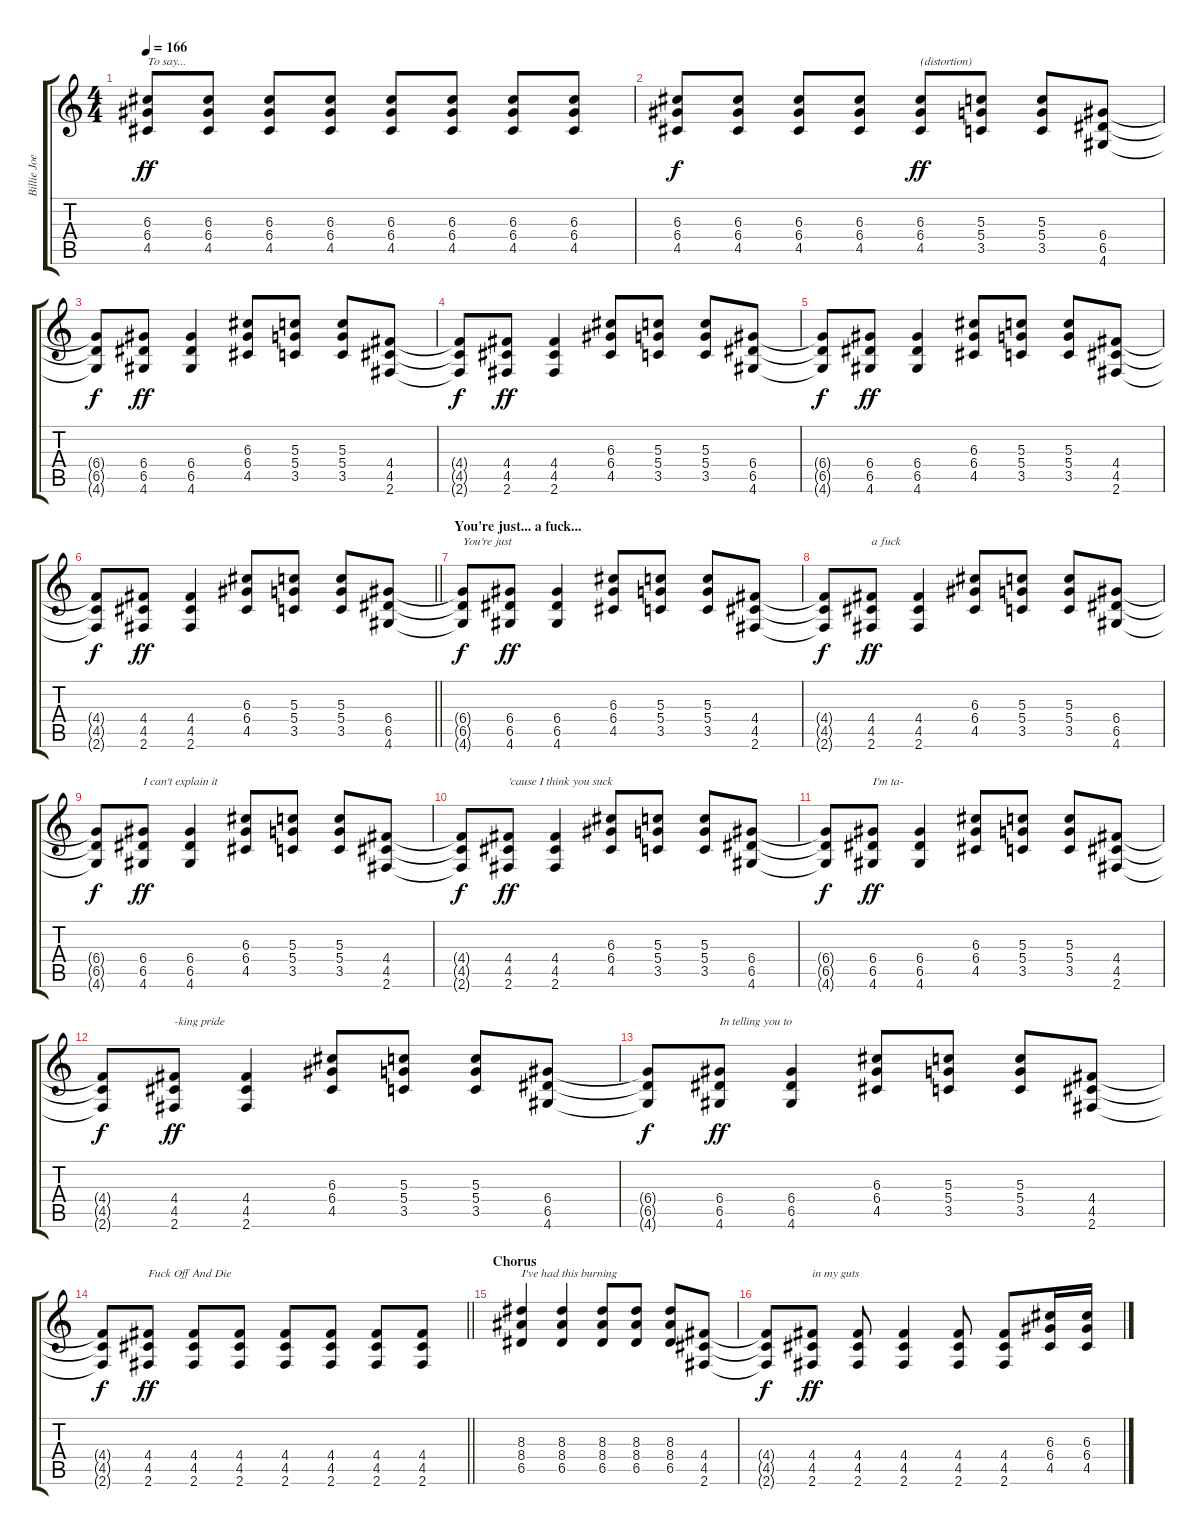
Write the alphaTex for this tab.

\track ("Billie Joe Armstrong (Guitar)" "Billie Joe") {instrument acousticguitarnylon}
\staff {score tabs}
\tuning (E4 B3 G3 D3 A2 E2) {hide}
\ts (4 4)
\tempo 166
\clef g2
\ks c
(6.3 6.4 4.5).8{txt "To say..." dy ff} (6.3 6.4 4.5).8 (6.3 6.4 4.5).8 (6.3 6.4 4.5).8 (6.3 6.4 4.5).8 (6.3 6.4 4.5).8 (6.3 6.4 4.5).8 (6.3 6.4 4.5).8 |
(6.3 6.4 4.5).8{dy f} (6.3 6.4 4.5).8 (6.3 6.4 4.5).8 (6.3 6.4 4.5).8 (6.3 6.4 4.5).8{txt "(distortion)" dy ff volume 11 instrument distortionguitar} (5.3 5.4 3.5).8 (5.3 5.4 3.5).8 (6.4 6.5 4.6).8 |
(6.4{t} 6.5{t} 4.6{t}).8{dy f} (6.4 6.5 4.6).8{dy ff} (6.4 6.5 4.6).4 (6.3 6.4 4.5).8 (5.3 5.4 3.5).8 (5.3 5.4 3.5).8 (4.4 4.5 2.6).8 |
(4.4{t} 4.5{t} 2.6{t}).8{dy f} (4.4 4.5 2.6).8{dy ff} (4.4 4.5 2.6).4 (6.3 6.4 4.5).8 (5.3 5.4 3.5).8 (5.3 5.4 3.5).8 (6.4 6.5 4.6).8 |
(6.4{t} 6.5{t} 4.6{t}).8{dy f} (6.4 6.5 4.6).8{dy ff} (6.4 6.5 4.6).4 (6.3 6.4 4.5).8 (5.3 5.4 3.5).8 (5.3 5.4 3.5).8 (4.4 4.5 2.6).8 |
\barLineRight lightlight
(4.4{t} 4.5{t} 2.6{t}).8{dy f} (4.4 4.5 2.6).8{dy ff} (4.4 4.5 2.6).4 (6.3 6.4 4.5).8 (5.3 5.4 3.5).8 (5.3 5.4 3.5).8 (6.4 6.5 4.6).8 |
\section ("" "You're just... a fuck...")
(6.4{t} 6.5{t} 4.6{t}).8{txt "You're just" dy f} (6.4 6.5 4.6).8{dy ff} (6.4 6.5 4.6).4 (6.3 6.4 4.5).8 (5.3 5.4 3.5).8 (5.3 5.4 3.5).8 (4.4 4.5 2.6).8 |
(4.4{t} 4.5{t} 2.6{t}).8{dy f} (4.4 4.5 2.6).8{txt "a fuck" dy ff} (4.4 4.5 2.6).4 (6.3 6.4 4.5).8 (5.3 5.4 3.5).8 (5.3 5.4 3.5).8 (6.4 6.5 4.6).8 |
(6.4{t} 6.5{t} 4.6{t}).8{dy f} (6.4 6.5 4.6).8{txt "I can't explain it " dy ff} (6.4 6.5 4.6).4 (6.3 6.4 4.5).8 (5.3 5.4 3.5).8 (5.3 5.4 3.5).8 (4.4 4.5 2.6).8 |
(4.4{t} 4.5{t} 2.6{t}).8{dy f} (4.4 4.5 2.6).8{txt "'cause I think you suck" dy ff} (4.4 4.5 2.6).4 (6.3 6.4 4.5).8 (5.3 5.4 3.5).8 (5.3 5.4 3.5).8 (6.4 6.5 4.6).8 |
(6.4{t} 6.5{t} 4.6{t}).8{dy f} (6.4 6.5 4.6).8{txt "I'm ta-" dy ff} (6.4 6.5 4.6).4 (6.3 6.4 4.5).8 (5.3 5.4 3.5).8 (5.3 5.4 3.5).8 (4.4 4.5 2.6).8 |
(4.4{t} 4.5{t} 2.6{t}).8{dy f} (4.4 4.5 2.6).8{txt "-king pride" dy ff} (4.4 4.5 2.6).4 (6.3 6.4 4.5).8 (5.3 5.4 3.5).8 (5.3 5.4 3.5).8 (6.4 6.5 4.6).8 |
(6.4{t} 6.5{t} 4.6{t}).8{dy f} (6.4 6.5 4.6).8{txt "In telling you to " dy ff} (6.4 6.5 4.6).4 (6.3 6.4 4.5).8 (5.3 5.4 3.5).8 (5.3 5.4 3.5).8 (4.4 4.5 2.6).8 |
\barLineRight lightlight
(4.4{t} 4.5{t} 2.6{t}).8{dy f} (4.4 4.5 2.6).8{txt "Fuck Off And Die" dy ff} (4.4 4.5 2.6).8 (4.4 4.5 2.6).8 (4.4 4.5 2.6).8 (4.4 4.5 2.6).8 (4.4 4.5 2.6).8 (4.4 4.5 2.6).8 |
\section ("" "Chorus")
(8.3 8.4 6.5).4{txt "I've had this burning"} (8.3 8.4 6.5).4 (8.3 8.4 6.5).8 (8.3 8.4 6.5).8 (8.3 8.4 6.5).8 (4.4 4.5 2.6).8 |
(4.4{t} 4.5{t} 2.6{t}).8{dy f} (4.4 4.5 2.6).8{txt "in my guts " dy ff} (4.4 4.5 2.6).8 (4.4 4.5 2.6).4 (4.4 4.5 2.6).8 (4.4 4.5 2.6).8 (6.3 6.4 4.5).16 (6.3 6.4 4.5).16
